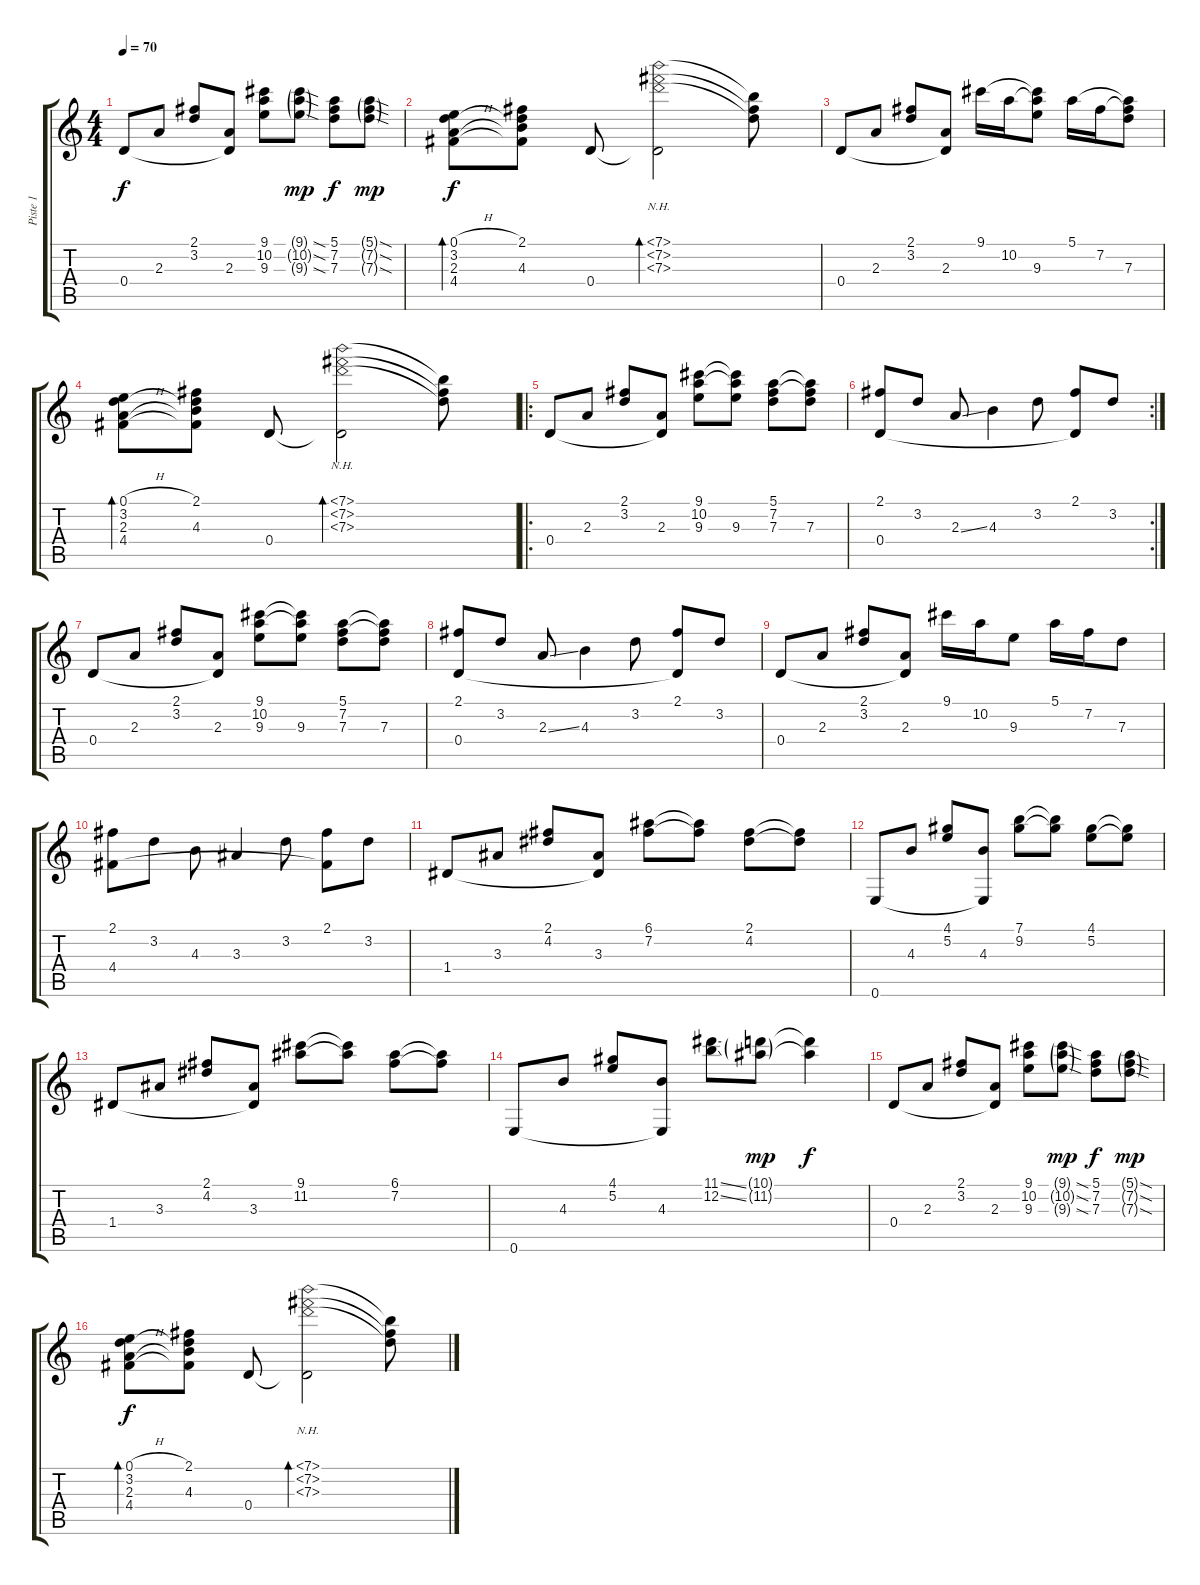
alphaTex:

\track ("Piste 1" "Piste 1") {instrument acousticguitarsteel}
\staff {score tabs}
\tuning (E4 B3 G3 D3 A2 E2) {hide}
\ts (4 4)
\tempo 70
\clef g2
\ks c
0.4.8{dy f instrument acousticguitarsteel} 2.3.8 (2.1 3.2).8 (2.3 0.4{t}).8 (9.1 10.2 9.3).8 (9.1{sod g} 10.2{sod g} 9.3{sod g}).8{dy mp} (5.1 7.2 7.3).8{dy f} (5.1{sod g} 7.2{sod g} 7.3{sod g}).8{dy mp} |
(0.1{h} 3.2 2.3{h} 4.4).8{bd 60 dy f} (2.1 3.2{t} 4.3 4.4{t}).8 0.4.8 (7.1{nh} 7.2{nh} 7.3{nh} 0.4{t}).2{bd 60} (7.1{t} 7.2{t} 7.3{t}).8 |
0.4.8 2.3.8 (2.1 3.2).8 (2.3 0.4{t}).8 9.1.16 10.2.16 (9.1{t} 10.2{t} 9.3).8 5.1.16 7.2.16 (5.1{t} 7.2{t} 7.3).8 |
(0.1{h} 3.2 2.3{h} 4.4).8{bd 60} (2.1 3.2{t} 4.3 4.4{t}).8 0.4.8 (7.1{nh} 7.2{nh} 7.3{nh} 0.4{t}).2{bd 120} (7.1{t} 7.2{t} 7.3{t}).8 |
\ro
0.4.8 2.3.8 (2.1 3.2).8 (2.3 0.4{t}).8 (9.1 10.2 9.3).8 (9.1{t} 10.2{t} 9.3).8 (5.1 7.2 7.3).8 (5.1{t} 7.2{t} 7.3).8 |
\rc 2
(2.1 0.4).8 3.2.8 2.3{ss}.8 4.3.4 3.2.8 (2.1 0.4{t}).8 3.2.8 |
0.4.8 2.3.8 (2.1 3.2).8 (2.3 0.4{t}).8 (9.1 10.2 9.3).8 (9.1{t} 10.2{t} 9.3).8 (5.1 7.2 7.3).8 (5.1{t} 7.2{t} 7.3).8 |
(2.1 0.4).8 3.2.8 2.3{ss}.8 4.3.4 3.2.8 (2.1 0.4{t}).8 3.2.8 |
0.4.8 2.3.8 (2.1 3.2).8 (2.3 0.4{t}).8 9.1.16 10.2.16 9.3.8 5.1.16 7.2.16 7.3.8 |
(2.1 4.4).8 3.2.8 4.3.8 3.3.4 3.2.8 (2.1 4.4{t}).8 3.2.8 |
1.4.8 3.3.8 (2.1 4.2).8 (3.3 1.4{t}).8 (6.1 7.2).8 (6.1{t} 7.2{t}).8 (2.1 4.2).8 (2.1{t} 4.2{t}).8 |
0.6.8 4.3.8 (4.1 5.2).8 (4.3 0.6{t}).8 (7.1 9.2).8 (7.1{t} 9.2{t}).8 (4.1 5.2).8 (4.1{t} 5.2{t}).8 |
1.4.8 3.3.8 (2.1 4.2).8 (3.3 1.4{t}).8 (9.1 11.2).8 (9.1{t} 11.2{t}).8 (6.1 7.2).8 (6.1{t} 7.2{t}).8 |
0.6.8 4.3.8 (4.1 5.2).8 (4.3 0.6{t}).8 (11.1{ss} 12.2{ss}).8 (10.1{g} 11.2{g}).8{dy mp} (10.1{t} 11.2{t}).4{dy f} |
0.4.8 2.3.8 (2.1 3.2).8 (2.3 0.4{t}).8 (9.1 10.2 9.3).8 (9.1{sod g} 10.2{sod g} 9.3{sod g}).8{dy mp} (5.1 7.2 7.3).8{dy f} (5.1{sod g} 7.2{sod g} 7.3{sod g}).8{dy mp} |
(0.1{h} 3.2 2.3{h} 4.4).8{bd 60 dy f} (2.1 3.2{t} 4.3 4.4{t}).8 0.4.8 (7.1{nh} 7.2{nh} 7.3{nh} 0.4{t}).2{bd 60} (7.1{t} 7.2{t} 7.3{t}).8
